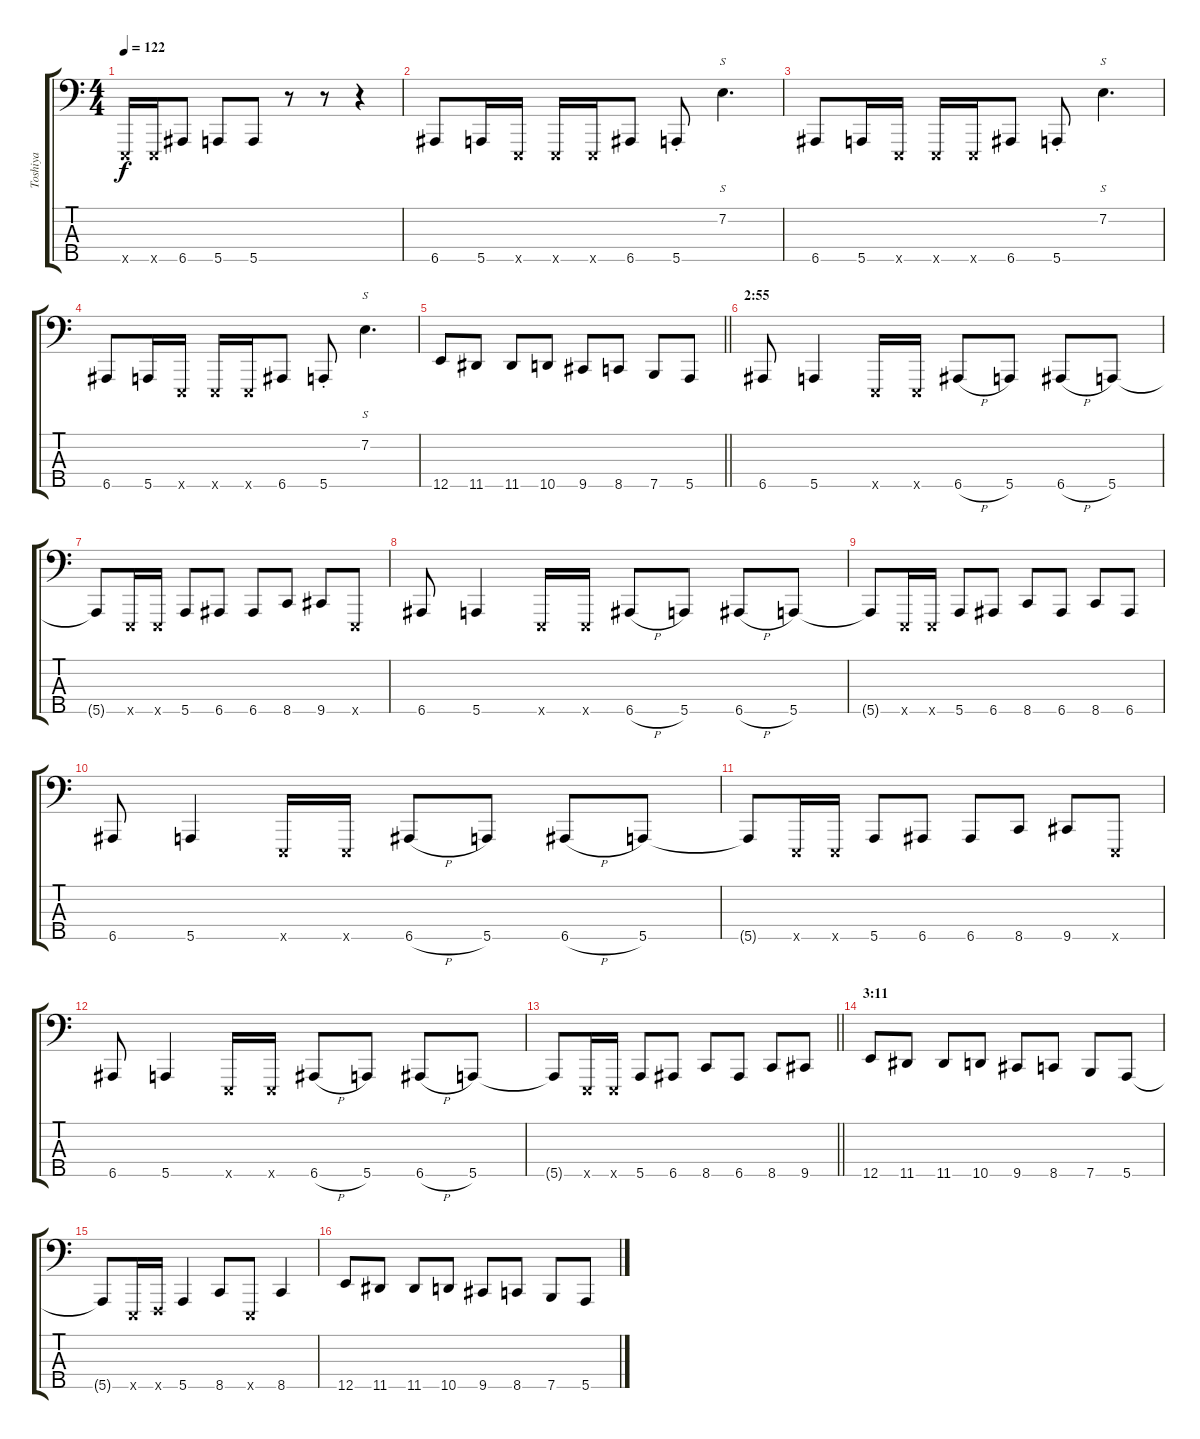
\track ("Toshiya" "Toshiya") {instrument slapbass1}
\staff {score tabs}
\tuning (D2 A1 E1 B0 E0) {hide}
\ts (4 4)
\tempo 122
\clef f4
\ks c
0.5{x}.16{dy f} 0.5{x}.16 6.5.8 5.5.8 5.5.8 r.8 r.8 r.4 |
6.5.8 5.5.16 0.5{x}.16 0.5{x}.16 0.5{x}.16 6.5.8 5.5{st}.8 7.2.4{s d} |
6.5.8 5.5.16 0.5{x}.16 0.5{x}.16 0.5{x}.16 6.5.8 5.5{st}.8 7.2.4{s d} |
6.5.8 5.5.16 0.5{x}.16 0.5{x}.16 0.5{x}.16 6.5.8 5.5{st}.8 7.2.4{s d} |
\barLineRight lightlight
12.5.8 11.5.8 11.5.8 10.5.8 9.5.8 8.5.8 7.5.8 5.5.8 |
\section ("" "2:55")
6.5.8 5.5.4 0.5{x}.16 0.5{x}.16 6.5{h}.8 5.5.8 6.5{h}.8 5.5.8 |
5.5{t}.8 0.5{x}.16 0.5{x}.16 5.5.8 6.5.8 6.5.8 8.5.8 9.5.8 0.5{x}.8 |
6.5.8 5.5.4 0.5{x}.16 0.5{x}.16 6.5{h}.8 5.5.8 6.5{h}.8 5.5.8 |
5.5{t}.8 0.5{x}.16 0.5{x}.16 5.5.8 6.5.8 8.5.8 6.5.8 8.5.8 6.5.8 |
6.5.8 5.5.4 0.5{x}.16 0.5{x}.16 6.5{h}.8 5.5.8 6.5{h}.8 5.5.8 |
5.5{t}.8 0.5{x}.16 0.5{x}.16 5.5.8 6.5.8 6.5.8 8.5.8 9.5.8 0.5{x}.8 |
6.5.8 5.5.4 0.5{x}.16 0.5{x}.16 6.5{h}.8 5.5.8 6.5{h}.8 5.5.8 |
\barLineRight lightlight
5.5{t}.8 0.5{x}.16 0.5{x}.16 5.5.8 6.5.8 8.5.8 6.5.8 8.5.8 9.5.8 |
\section ("" "3:11")
12.5.8 11.5.8 11.5.8 10.5.8 9.5.8 8.5.8 7.5.8 5.5.8 |
5.5{t}.8 0.5{x}.16 1.5{x}.16 5.5.4 8.5.8 0.5{x}.8 8.5.4 |
12.5.8 11.5.8 11.5.8 10.5.8 9.5.8 8.5.8 7.5.8 5.5.8
